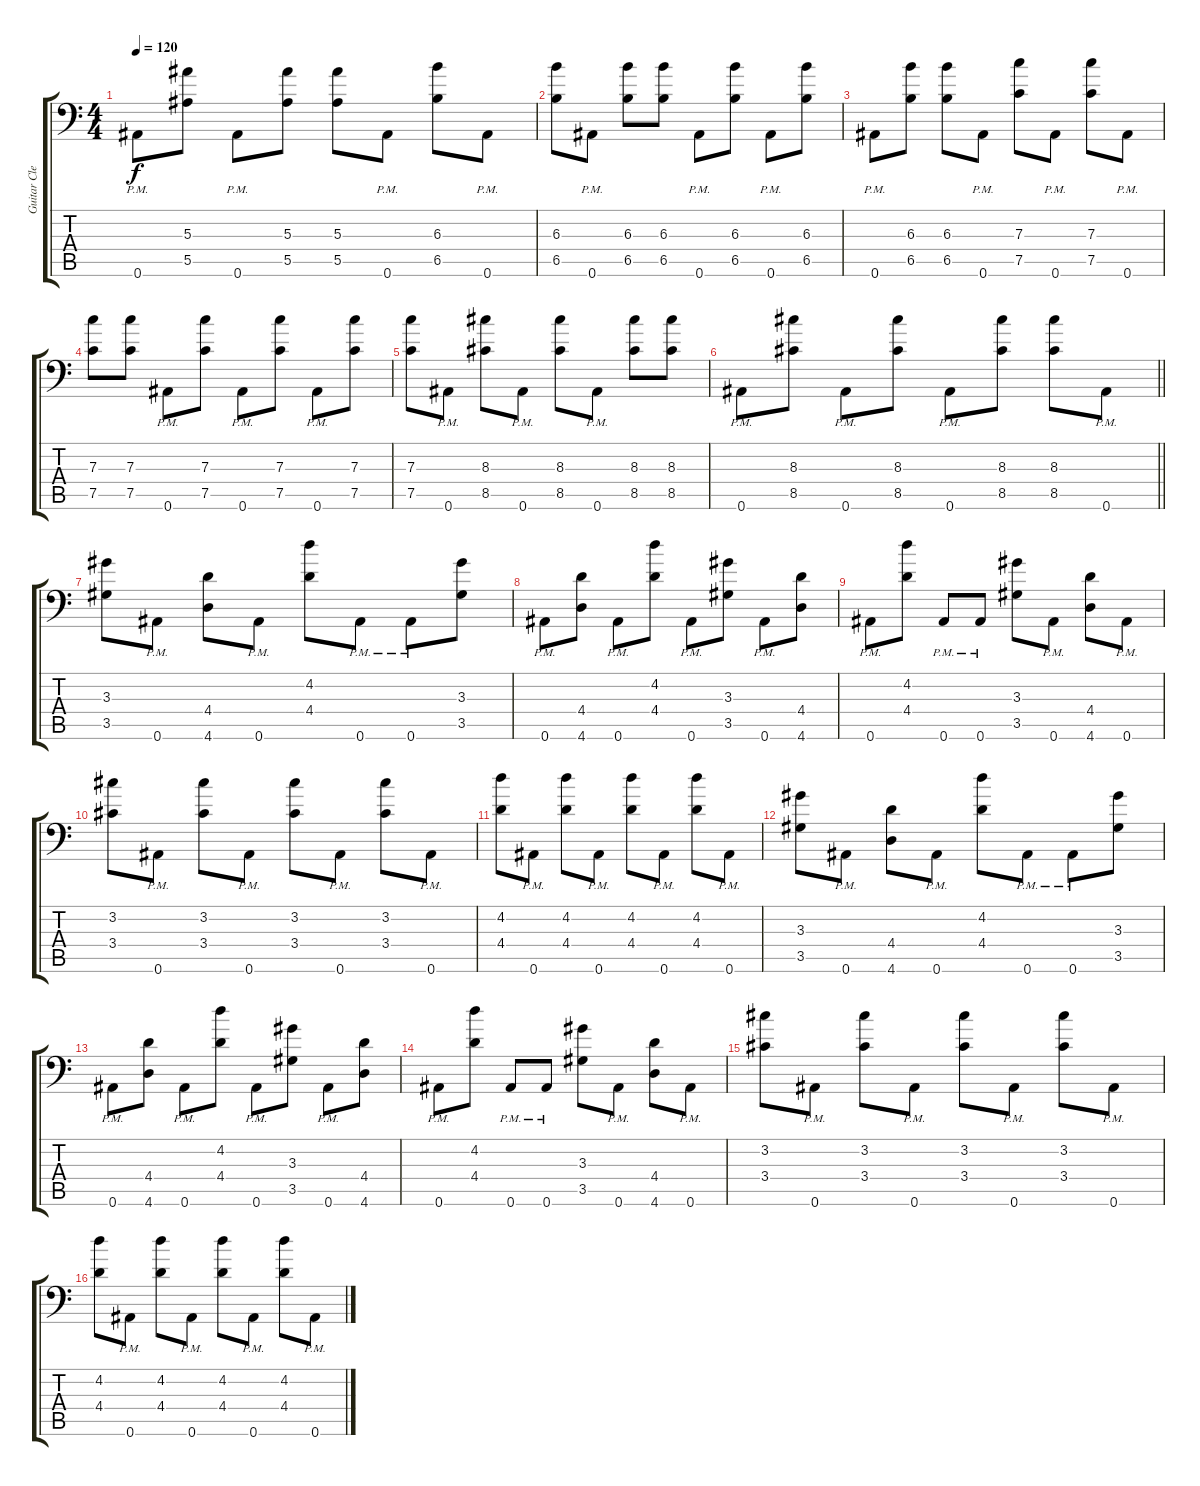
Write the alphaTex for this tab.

\track ("Guitar Clean" "Guitar Cle") {instrument electricguitarclean}
\staff {score tabs}
\tuning (D4 Bb3 F3 Bb2 F2 Bb1) {hide}
\ts (4 4)
\tempo 120
\clef f4
\ks c
0.6{pm}.8{dy f} (5.3 5.5).8 0.6{pm}.8 (5.3 5.5).8 (5.3 5.5).8 0.6{pm}.8 (6.3 6.5).8 0.6{pm}.8 |
(6.3 6.5).8 0.6{pm}.8 (6.3 6.5).8 (6.3 6.5).8 0.6{pm}.8 (6.3 6.5).8 0.6{pm}.8 (6.3 6.5).8 |
0.6{pm}.8 (6.3 6.5).8 (6.3 6.5).8 0.6{pm}.8 (7.3 7.5).8 0.6{pm}.8 (7.3 7.5).8 0.6{pm}.8 |
(7.3 7.5).8 (7.3 7.5).8 0.6{pm}.8 (7.3 7.5).8 0.6{pm}.8 (7.3 7.5).8 0.6{pm}.8 (7.3 7.5).8 |
(7.3 7.5).8 0.6{pm}.8 (8.3 8.5).8 0.6{pm}.8 (8.3 8.5).8 0.6{pm}.8 (8.3 8.5).8 (8.3 8.5).8 |
\barLineRight lightlight
0.6{pm}.8 (8.3 8.5).8 0.6{pm}.8 (8.3 8.5).8 0.6{pm}.8 (8.3 8.5).8 (8.3 8.5).8 0.6{pm}.8 |
(3.3 3.5).8 0.6{pm}.8 (4.4 4.6).8 0.6{pm}.8 (4.2 4.4).8 0.6{pm}.8 0.6{pm}.8 (3.3 3.5).8 |
0.6{pm}.8 (4.4 4.6).8 0.6{pm}.8 (4.2 4.4).8 0.6{pm}.8 (3.3 3.5).8 0.6{pm}.8 (4.4 4.6).8 |
0.6{pm}.8 (4.2 4.4).8 0.6{pm}.8 0.6{pm}.8 (3.3 3.5).8 0.6{pm}.8 (4.4 4.6).8 0.6{pm}.8 |
(3.2 3.4).8 0.6{pm}.8 (3.2 3.4).8 0.6{pm}.8 (3.2 3.4).8 0.6{pm}.8 (3.2 3.4).8 0.6{pm}.8 |
(4.2 4.4).8 0.6{pm}.8 (4.2 4.4).8 0.6{pm}.8 (4.2 4.4).8 0.6{pm}.8 (4.2 4.4).8 0.6{pm}.8 |
(3.3 3.5).8 0.6{pm}.8 (4.4 4.6).8 0.6{pm}.8 (4.2 4.4).8 0.6{pm}.8 0.6{pm}.8 (3.3 3.5).8 |
0.6{pm}.8 (4.4 4.6).8 0.6{pm}.8 (4.2 4.4).8 0.6{pm}.8 (3.3 3.5).8 0.6{pm}.8 (4.4 4.6).8 |
0.6{pm}.8 (4.2 4.4).8 0.6{pm}.8 0.6{pm}.8 (3.3 3.5).8 0.6{pm}.8 (4.4 4.6).8 0.6{pm}.8 |
(3.2 3.4).8 0.6{pm}.8 (3.2 3.4).8 0.6{pm}.8 (3.2 3.4).8 0.6{pm}.8 (3.2 3.4).8 0.6{pm}.8 |
(4.2 4.4).8 0.6{pm}.8 (4.2 4.4).8 0.6{pm}.8 (4.2 4.4).8 0.6{pm}.8 (4.2 4.4).8 0.6{pm}.8
